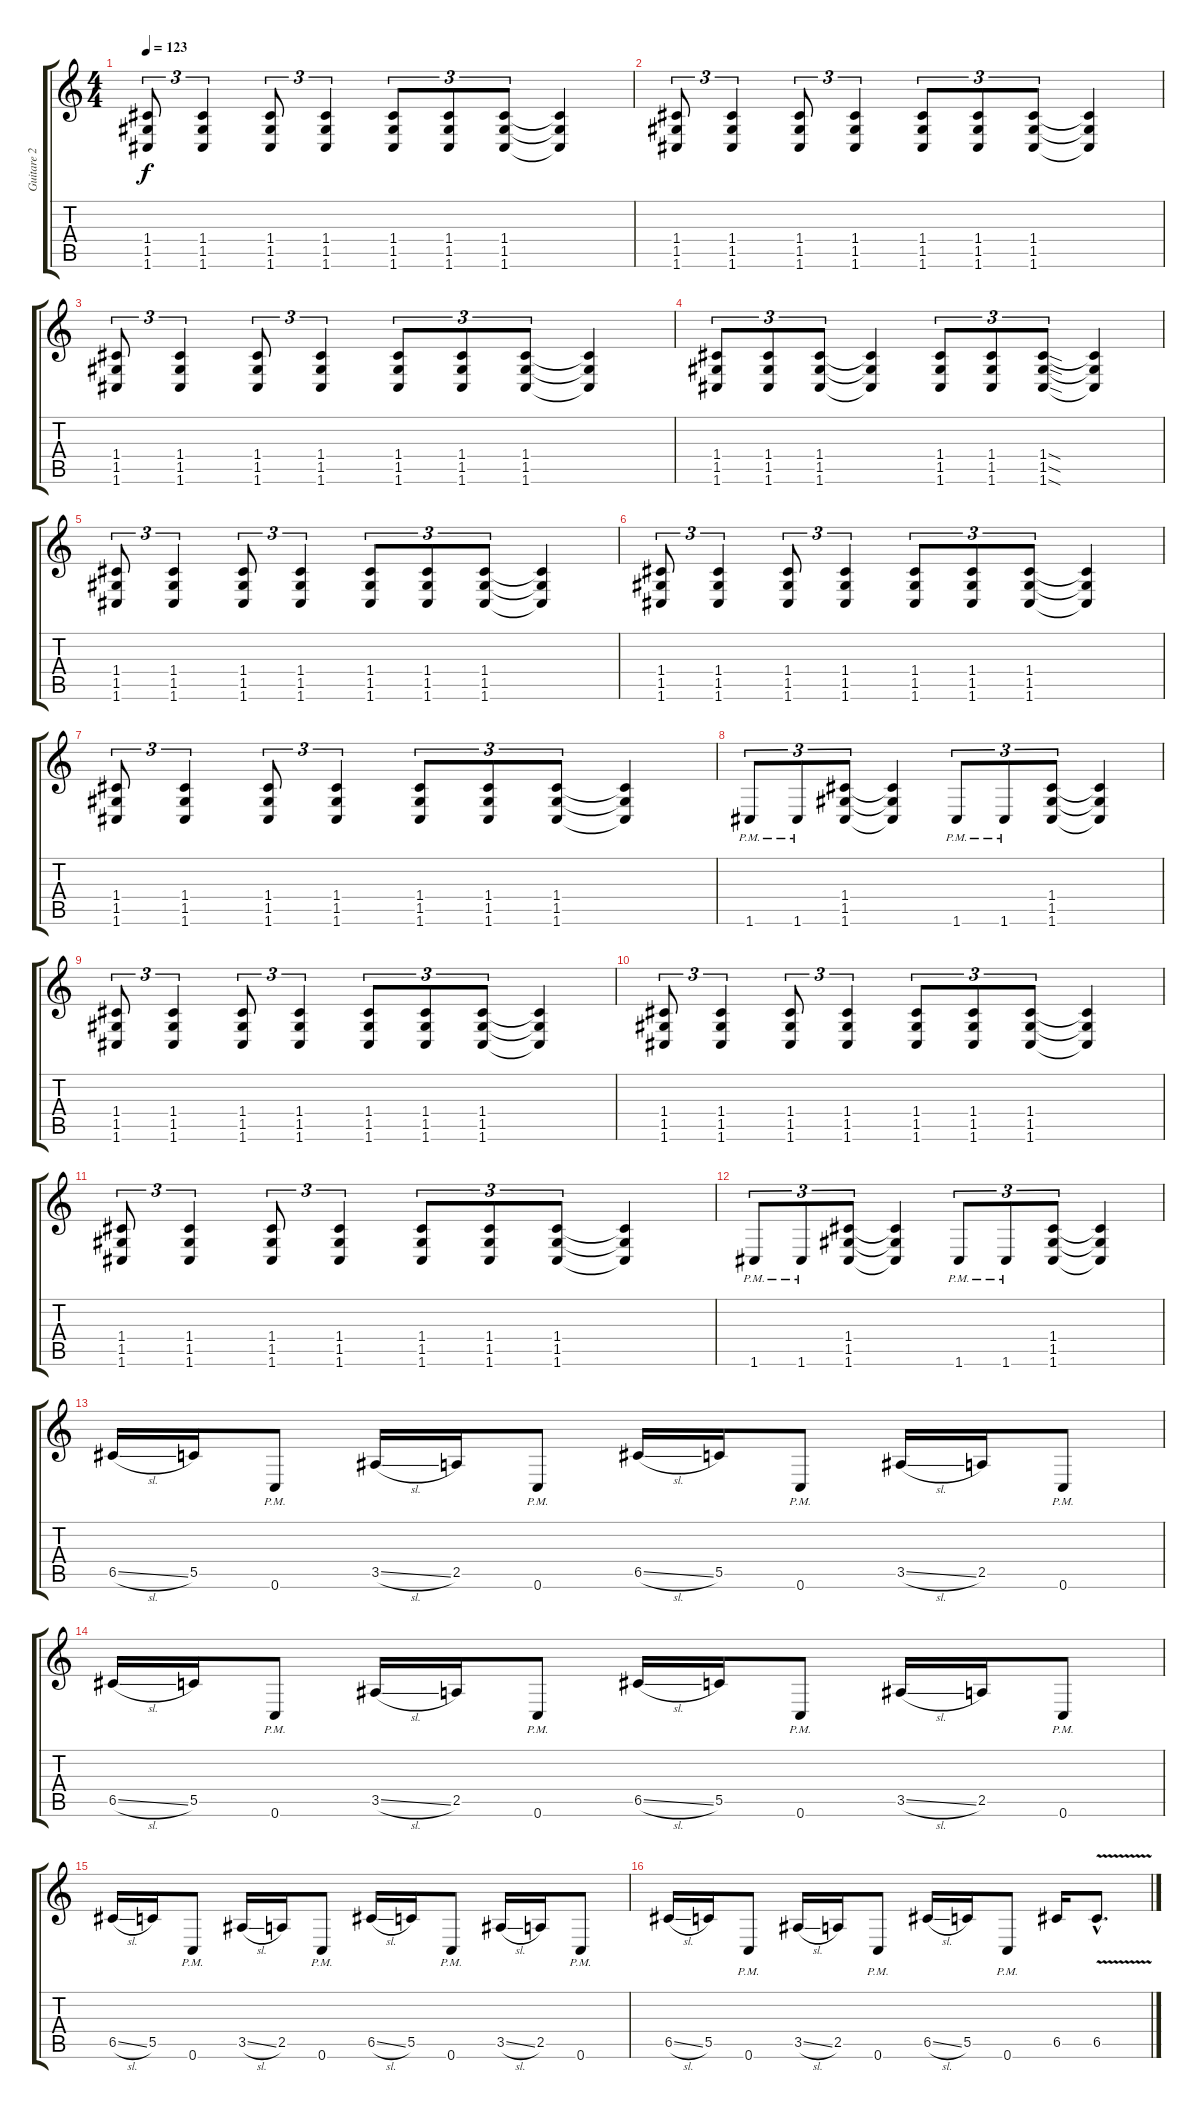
\track ("Guitare 2" "Guitare 2") {instrument distortionguitar}
\staff {score tabs}
\tuning (D4 A3 F3 C3 G2 C2) {hide}
\ts (4 4)
\tempo 123
\clef g2
\ks c
(1.4 1.5 1.6).8{tu (3 2) dy f} (1.4 1.5 1.6).4{tu (3 2)} (1.4 1.5 1.6).8{tu (3 2)} (1.4 1.5 1.6).4{tu (3 2)} (1.4 1.5 1.6).8{tu (3 2)} (1.4 1.5 1.6).8{tu (3 2)} (1.4 1.5 1.6).8{tu (3 2)} (1.4{t} 1.5{t} 1.6{t}).4 |
(1.4 1.5 1.6).8{tu (3 2)} (1.4 1.5 1.6).4{tu (3 2)} (1.4 1.5 1.6).8{tu (3 2)} (1.4 1.5 1.6).4{tu (3 2)} (1.4 1.5 1.6).8{tu (3 2)} (1.4 1.5 1.6).8{tu (3 2)} (1.4 1.5 1.6).8{tu (3 2)} (1.4{t} 1.5{t} 1.6{t}).4 |
(1.4 1.5 1.6).8{tu (3 2)} (1.4 1.5 1.6).4{tu (3 2)} (1.4 1.5 1.6).8{tu (3 2)} (1.4 1.5 1.6).4{tu (3 2)} (1.4 1.5 1.6).8{tu (3 2)} (1.4 1.5 1.6).8{tu (3 2)} (1.4 1.5 1.6).8{tu (3 2)} (1.4{t} 1.5{t} 1.6{t}).4 |
(1.4 1.5 1.6).8{tu (3 2)} (1.4 1.5 1.6).8{tu (3 2)} (1.4 1.5 1.6).8{tu (3 2)} (1.4{t} 1.5{t} 1.6{t}).4 (1.4 1.5 1.6).8{tu (3 2)} (1.4 1.5 1.6).8{tu (3 2)} (1.4{sod} 1.5{sod} 1.6{sod}).8{tu (3 2)} (1.4{t} 1.5{t} 1.6{t}).4 |
(1.4 1.5 1.6).8{tu (3 2)} (1.4 1.5 1.6).4{tu (3 2)} (1.4 1.5 1.6).8{tu (3 2)} (1.4 1.5 1.6).4{tu (3 2)} (1.4 1.5 1.6).8{tu (3 2)} (1.4 1.5 1.6).8{tu (3 2)} (1.4 1.5 1.6).8{tu (3 2)} (1.4{t} 1.5{t} 1.6{t}).4 |
(1.4 1.5 1.6).8{tu (3 2)} (1.4 1.5 1.6).4{tu (3 2)} (1.4 1.5 1.6).8{tu (3 2)} (1.4 1.5 1.6).4{tu (3 2)} (1.4 1.5 1.6).8{tu (3 2)} (1.4 1.5 1.6).8{tu (3 2)} (1.4 1.5 1.6).8{tu (3 2)} (1.4{t} 1.5{t} 1.6{t}).4 |
(1.4 1.5 1.6).8{tu (3 2)} (1.4 1.5 1.6).4{tu (3 2)} (1.4 1.5 1.6).8{tu (3 2)} (1.4 1.5 1.6).4{tu (3 2)} (1.4 1.5 1.6).8{tu (3 2)} (1.4 1.5 1.6).8{tu (3 2)} (1.4 1.5 1.6).8{tu (3 2)} (1.4{t} 1.5{t} 1.6{t}).4 |
1.6{pm}.8{tu (3 2)} 1.6{pm}.8{tu (3 2)} (1.4 1.5 1.6).8{tu (3 2)} (1.4{t} 1.5{t} 1.6{t}).4 1.6{pm}.8{tu (3 2)} 1.6{pm}.8{tu (3 2)} (1.4 1.5 1.6).8{tu (3 2)} (1.4{t} 1.5{t} 1.6{t}).4 |
(1.4 1.5 1.6).8{tu (3 2)} (1.4 1.5 1.6).4{tu (3 2)} (1.4 1.5 1.6).8{tu (3 2)} (1.4 1.5 1.6).4{tu (3 2)} (1.4 1.5 1.6).8{tu (3 2)} (1.4 1.5 1.6).8{tu (3 2)} (1.4 1.5 1.6).8{tu (3 2)} (1.4{t} 1.5{t} 1.6{t}).4 |
(1.4 1.5 1.6).8{tu (3 2)} (1.4 1.5 1.6).4{tu (3 2)} (1.4 1.5 1.6).8{tu (3 2)} (1.4 1.5 1.6).4{tu (3 2)} (1.4 1.5 1.6).8{tu (3 2)} (1.4 1.5 1.6).8{tu (3 2)} (1.4 1.5 1.6).8{tu (3 2)} (1.4{t} 1.5{t} 1.6{t}).4 |
(1.4 1.5 1.6).8{tu (3 2)} (1.4 1.5 1.6).4{tu (3 2)} (1.4 1.5 1.6).8{tu (3 2)} (1.4 1.5 1.6).4{tu (3 2)} (1.4 1.5 1.6).8{tu (3 2)} (1.4 1.5 1.6).8{tu (3 2)} (1.4 1.5 1.6).8{tu (3 2)} (1.4{t} 1.5{t} 1.6{t}).4 |
1.6{pm}.8{tu (3 2)} 1.6{pm}.8{tu (3 2)} (1.4 1.5 1.6).8{tu (3 2)} (1.4{t} 1.5{t} 1.6{t}).4 1.6{pm}.8{tu (3 2)} 1.6{pm}.8{tu (3 2)} (1.4 1.5 1.6).8{tu (3 2)} (1.4{t} 1.5{t} 1.6{t}).4 |
\section ("" "")
6.5{sl}.16 5.5.16 0.6{pm}.8 3.5{sl}.16 2.5.16 0.6{pm}.8 6.5{sl}.16 5.5.16 0.6{pm}.8 3.5{sl}.16 2.5.16 0.6{pm}.8 |
6.5{sl}.16 5.5.16 0.6{pm}.8 3.5{sl}.16 2.5.16 0.6{pm}.8 6.5{sl}.16 5.5.16 0.6{pm}.8 3.5{sl}.16 2.5.16 0.6{pm}.8 |
6.5{sl}.16 5.5.16 0.6{pm}.8 3.5{sl}.16 2.5.16 0.6{pm}.8 6.5{sl}.16 5.5.16 0.6{pm}.8 3.5{sl}.16 2.5.16 0.6{pm}.8 |
6.5{sl}.16 5.5.16 0.6{pm}.8 3.5{sl}.16 2.5.16 0.6{pm}.8 6.5{sl}.16 5.5.16 0.6{pm}.8 6.5.16 6.5{v hac}.8{d}
